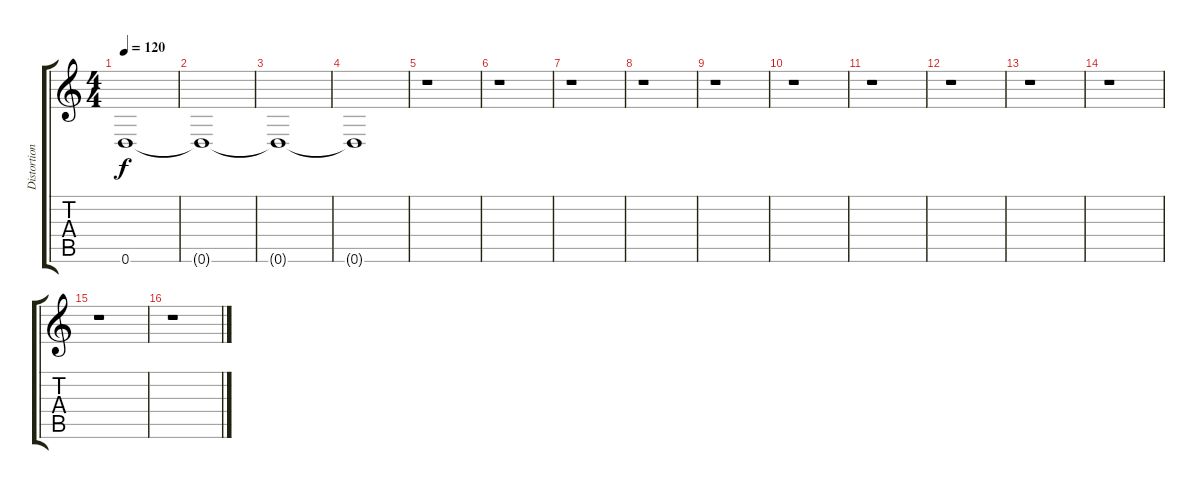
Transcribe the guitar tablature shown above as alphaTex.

\track ("Distortion Guitar 1" "Distortion") {instrument distortionguitar}
\staff {score tabs}
\tuning (D4 A3 F3 C3 G2 D2) {hide}
\ts (4 4)
\tempo 120
\clef g2
\ks c
0.6{t}.1{dy f} |
0.6{t}.1 |
0.6{t}.1 |
0.6{t}.1{volume 0} |
r.1 |
r.1 |
r.1 |
r.1 |
r.1 |
r.1 |
r.1 |
r.1 |
r.1 |
r.1 |
r.1 |
r.1
